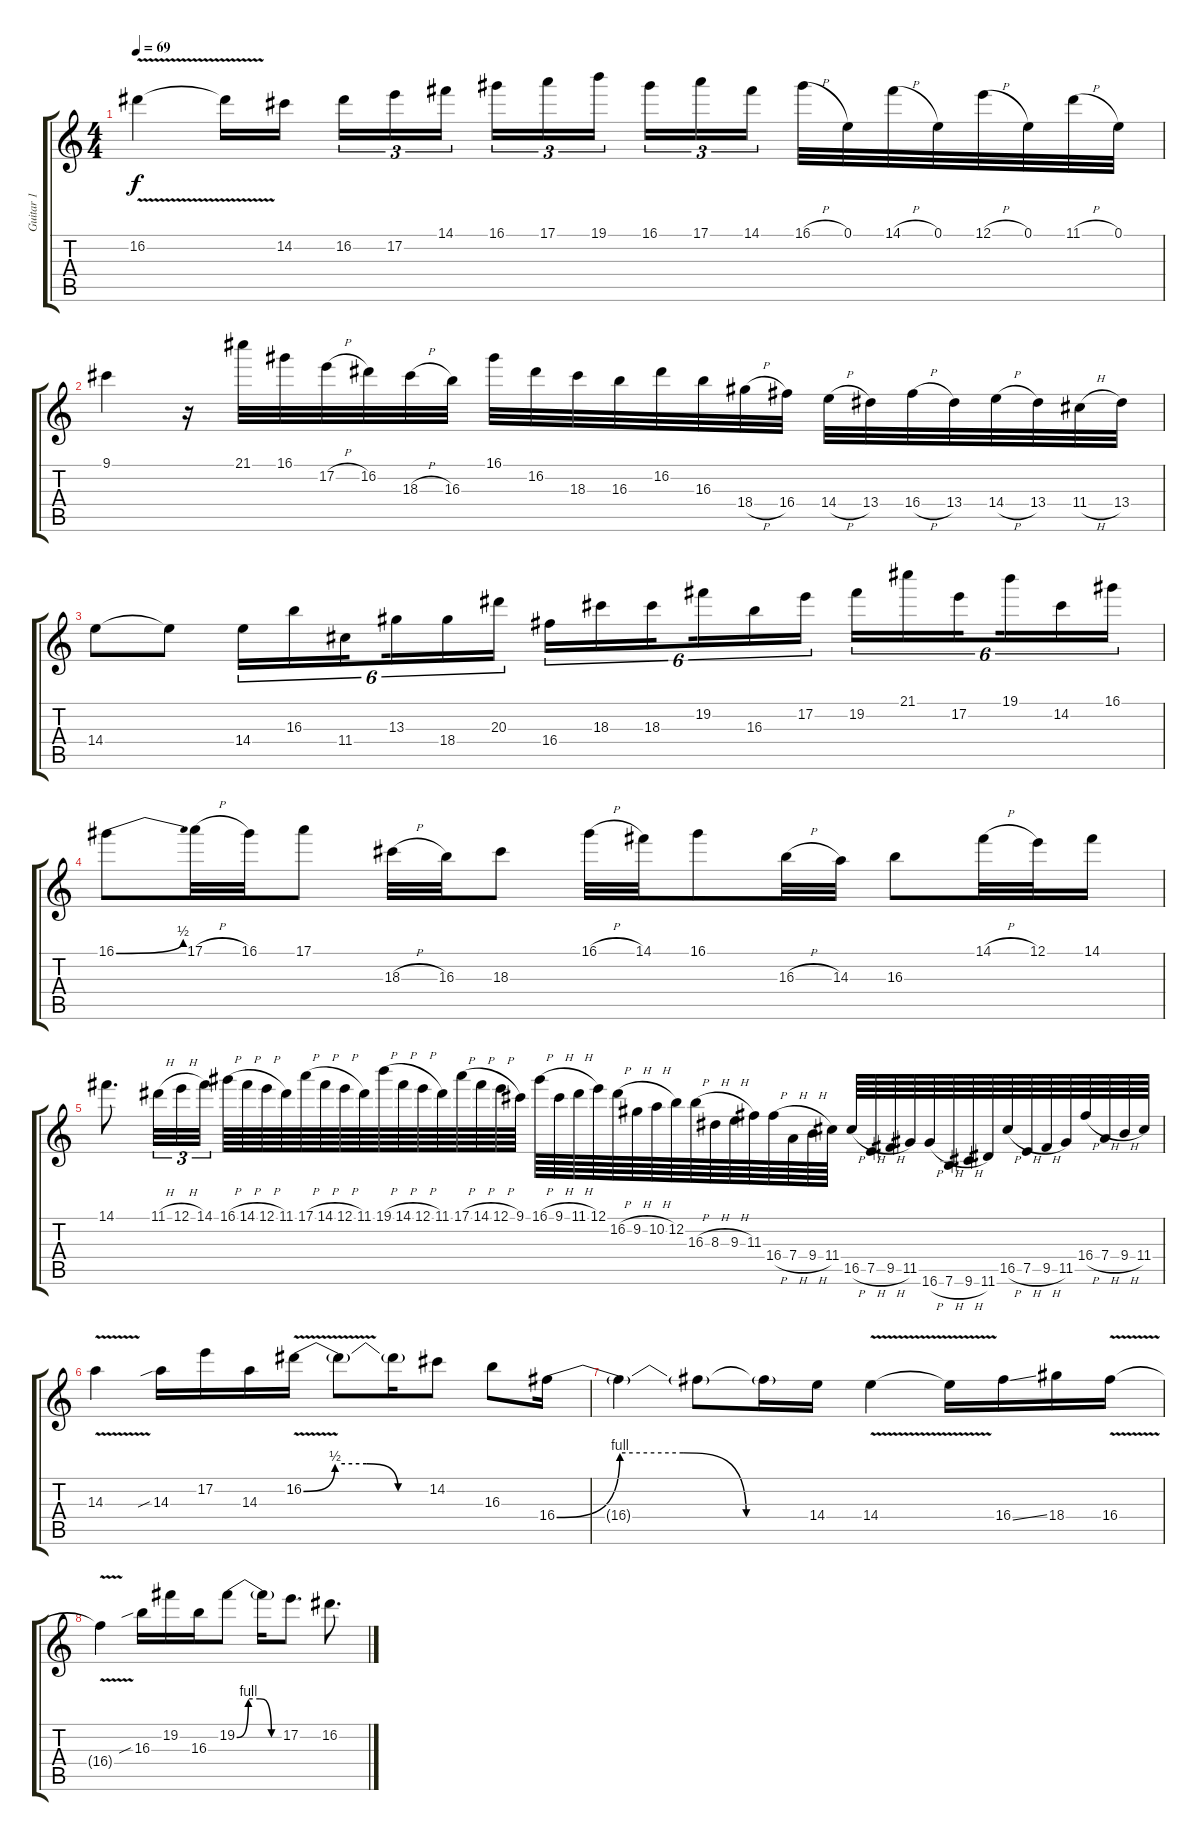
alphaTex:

\track ("Guitar 1" "Guitar 1") {instrument distortionguitar}
\staff {score tabs}
\tuning (E4 B3 G3 D3 A2 E2) {hide}
\ts (4 4)
\tempo 69
\clef g2
\ks c
16.2{v}.4{dy f} 16.2{t}.16 14.2.16{beam splitsecondary} 16.2.16{tu (3 2)} 17.2.16{tu (3 2)} 14.1.16{tu (3 2)} 16.1.16{tu (3 2)} 17.1.16{tu (3 2)} 19.1.16{tu (3 2) beam splitsecondary} 16.1.16{tu (3 2)} 17.1.16{tu (3 2)} 14.1.16{tu (3 2)} 16.1{h}.32 0.1.32 14.1{h}.32 0.1.32 12.1{h}.32 0.1.32 11.1{h}.32 0.1.32 |
9.1.4 r.16 21.1.32 16.1.32 17.2{h}.32 16.2.32 18.3{h}.32 16.3.32 16.1.32 16.2.32 18.3.32 16.3.32 16.2.32 16.3.32 18.4{h}.32 16.4.32 14.4{h}.32 13.4.32 16.4{h}.32 13.4.32 14.4{h}.32 13.4.32 11.4{h}.32 13.4.32 |
14.4.8 14.4{t}.8 14.4.16{tu (6 4)} 16.3.16{tu (6 4)} 11.4.16{tu (6 4) beam splitsecondary} 13.3.16{tu (6 4)} 18.4.16{tu (6 4)} 20.3.16{tu (6 4)} 16.4.16{tu (6 4)} 18.3.16{tu (6 4)} 18.3.16{tu (6 4) beam splitsecondary} 19.2.16{tu (6 4)} 16.3.16{tu (6 4)} 17.2.16{tu (6 4)} 19.2.16{tu (6 4)} 21.1.16{tu (6 4)} 17.2.16{tu (6 4) beam splitsecondary} 19.1.16{tu (6 4)} 14.2.16{tu (6 4)} 16.1.16{tu (6 4)} |
16.1{be (bend 0 0 60 2)}.8 17.1{h}.32 16.1.32 17.1.8 18.3{h}.32 16.3.32 18.3.8 16.1{h}.32 14.1.32 16.1.8 16.3{h}.32 14.3.32 16.3.8 14.1{h}.32 12.1.32 14.1.16 |
14.1.8{d} 11.1{h}.32{tu (3 2)} 12.1{h}.32{tu (3 2)} 14.1.32{tu (3 2)} 16.1{h}.64 14.1{h}.64 12.1{h}.64 11.1.64 17.1{h}.64 14.1{h}.64 12.1{h}.64 11.1.64 19.1{h}.64 14.1{h}.64 12.1{h}.64 11.1.64 17.1{h}.64 14.1{h}.64 12.1{h}.64 9.1.64 16.1{h}.64 9.1{h}.64 11.1{h}.64 12.1.64 16.2{h}.64 9.2{h}.64 10.2{h}.64 12.2.64 16.3{h}.64 8.3{h}.64 9.3{h}.64 11.3.64 16.4{h}.64 7.4{h}.64 9.4{h}.64 11.4.64 16.5{h}.64 7.5{h}.64 9.5{h}.64 11.5.64 16.6{h}.64 7.6{h}.64 9.6{h}.64 11.6.64 16.5{h}.64 7.5{h}.64 9.5{h}.64 11.5.64 16.4{h}.64 7.4{h}.64 9.4{h}.64 11.4.64 |
14.3{v}.4 14.3{sib}.16 17.2.16 14.3.16 16.2{be (custom 0 0 15 2 30 2 45 0 60 0) v}.16 16.2{t}.8 16.2{t}.16 14.2.8 16.3.8 16.4{be (custom 0 0 15 4 30 4 45 0 60 0)}.16 |
16.4{t}.4 16.4{t}.8 16.4{t}.16 14.4.16 14.4{v}.4 14.4{t}.16 16.4{ss}.16 18.4.16 16.4{v}.16 |
16.4{t}.4 16.3{sib}.16 19.2.16 16.3.16 19.2{be (custom 0 0 15 4 30 4 45 0 60 0)}.8 19.2{t}.16 17.2.8{d} 16.2.8{d}
